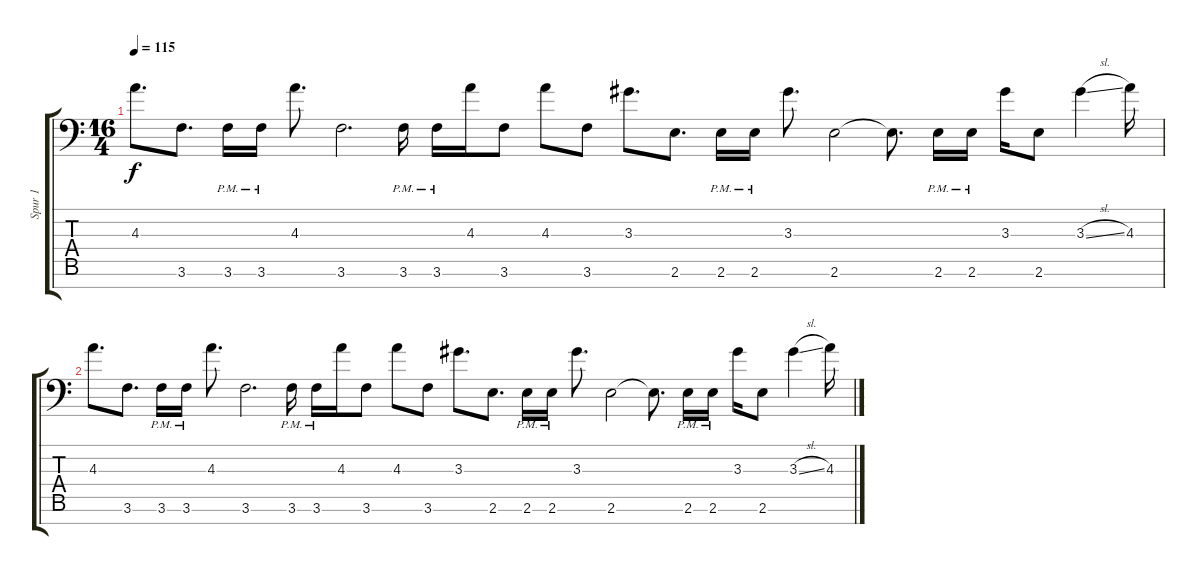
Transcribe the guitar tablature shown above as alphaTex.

\track ("Spur 1" "Spur 1") {instrument distortionguitar}
\staff {score tabs}
\tuning (D4 A3 F3 C3 G2 D2 A1) {hide}
\ts (16 4)
\tempo 115
\clef f4
\ks c
4.3.8{d dy f} 3.6.8{d} 3.6{pm}.16 3.6{pm}.16 4.3.8{d} 3.6.2{d} 3.6{pm}.16 3.6{pm}.16 4.3.16 3.6.8 4.3.8 3.6.8 3.3.8{d} 2.6.8{d} 2.6{pm}.16 2.6{pm}.16 3.3.8{d} 2.6.2 2.6{t}.8{d} 2.6{pm}.16 2.6{pm}.16 3.3.16 2.6.8 3.3{sl}.4 4.3.16 |
4.3.8{d} 3.6.8{d} 3.6{pm}.16 3.6{pm}.16 4.3.8{d} 3.6.2{d} 3.6{pm}.16 3.6{pm}.16 4.3.16 3.6.8 4.3.8 3.6.8 3.3.8{d} 2.6.8{d} 2.6{pm}.16 2.6{pm}.16 3.3.8{d} 2.6.2 2.6{t}.8{d} 2.6{pm}.16 2.6{pm}.16 3.3.16 2.6.8 3.3{sl}.4 4.3.16
